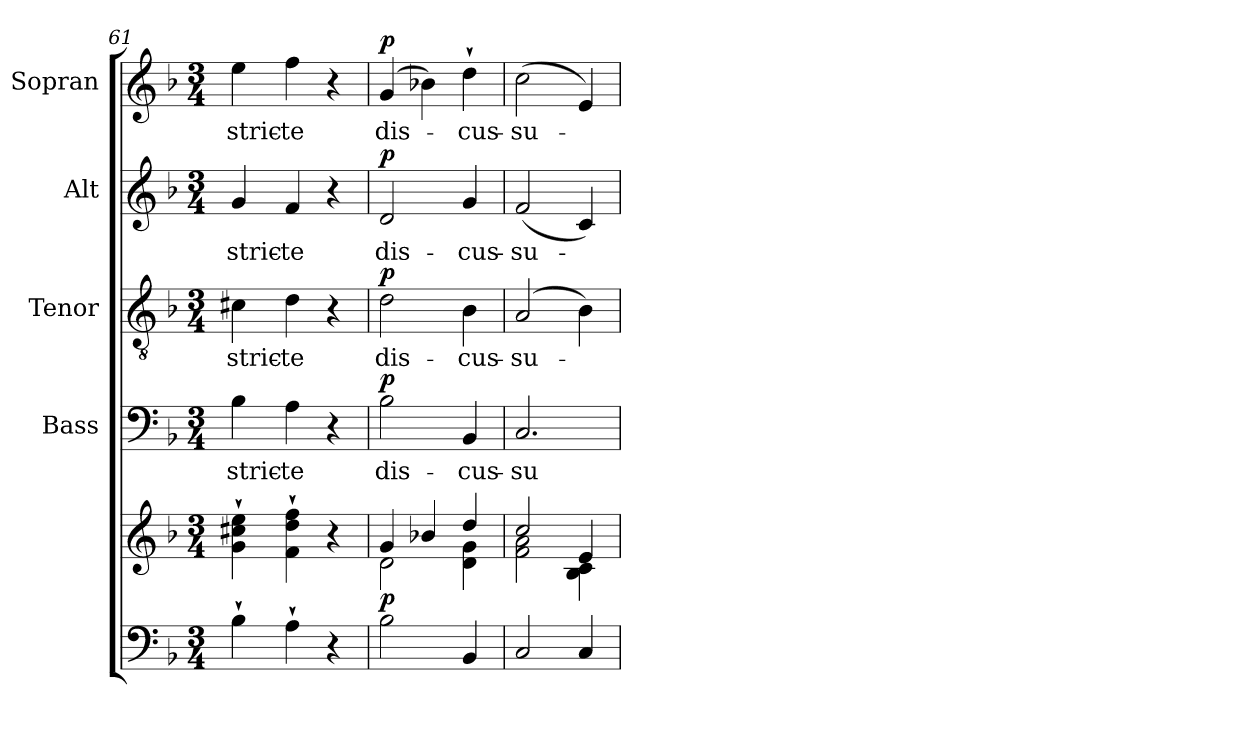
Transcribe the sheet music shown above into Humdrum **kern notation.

**kern	**kern	**dynam	**kern	**text	**dynam	**kern	**text	**dynam	**kern	**text	**dynam	**kern	**text	**dynam
*part5	*part5	*part5	*part4	*part4	*part4	*part3	*part3	*part3	*part2	*part2	*part2	*part1	*part1	*part1
*staff6	*staff5	*staff5/6	*staff4	*staff4	*staff4	*staff3	*staff3	*staff3	*staff2	*staff2	*staff2	*staff1	*staff1	*staff1
*	*	*	*I"Bass	*	*	*I"Tenor	*	*	*I"Alt	*	*	*I"Sopran	*	*
*	*	*	*I'B.	*	*	*I'T.	*	*	*I'A.	*	*	*I'S.	*	*
*clefF4	*clefG2	*	*clefF4	*	*	*clefGv2	*	*	*clefG2	*	*	*clefG2	*	*
*k[b-]	*k[b-]	*	*k[b-]	*	*	*k[b-]	*	*	*k[b-]	*	*	*k[b-]	*	*
*F:	*F:	*	*F:	*	*	*F:	*	*	*F:	*	*	*F:	*	*
*M3/4	*M3/4	*	*M3/4	*	*	*M3/4	*	*	*M3/4	*	*	*M3/4	*	*
=61	=61	=61	=61	=61	=61	=61	=61	=61	=61	=61	=61	=61	=61	=61
!	!	!	!	!LO:LY:b	!	!	!LO:LY:b	!	!	!LO:LY:b	!	!	!LO:LY:b	!
4B-`>\	4g\`> 4cc#X\`> 4ee\`>	.	4B-\	stric-	.	4c#X\	stric-	.	4g/	stric-	.	4ee\	stric-	.
!	!	!	!	!LO:LY:b	!	!	!LO:LY:b	!	!	!LO:LY:b	!	!	!LO:LY:b	!
4A`>\	4f\`> 4dd\`> 4ff\`>	.	4A\	-te	.	4d\	-te	.	4f/	-te	.	4ff\	-te	.
4r	4r	.	4r	.	.	4r	.	.	4r	.	.	4r	.	.
=62	=62	=62	=62	=62	=62	=62	=62	=62	=62	=62	=62	=62	=62	=62
*	*^	*	*	*	*	*	*	*	*	*	*	*	*	*
!	!	!	!LO:DY:b	!	!LO:LY:b	!LO:DY:a	!	!LO:LY:b	!LO:DY:a	!	!LO:LY:b	!LO:DY:a	!	!LO:LY:b	!LO:DY:a
2B-\	4g/	2d\	p	2B-\	dis-	p	2d\	dis-	p	2d/	dis-	p	(4g/	dis-	p
.	4b-X/	.	.	.	.	.	.	.	.	.	.	.	4b-X\)	.	.
!	!	!	!	!	!LO:LY:b	!	!	!LO:LY:b	!	!	!LO:LY:b	!	!	!LO:LY:b	!
4BB-/	4dd/	4d\ 4g\	.	4BB-/	-cus-	.	4B-\	-cus-	.	4g/	-cus-	.	4dd`>\	-cus-	.
=63	=63	=63	=63	=63	=63	=63	=63	=63	=63	=63	=63	=63	=63	=63	=63
!	!	!	!	!	!LO:LY:b	!	!	!LO:LY:b	!	!	!LO:LY:b	!	!	!LO:LY:b	!
2C/	2cc/	2f\ 2a\	.	2.C/	-su-	.	(2A/	-su-	.	(<2f/	-su-	.	(>2cc\	-su-	.
4C/	4e/	4B-\ 4c\	.	.	.	.	4B-\)	.	.	4c/)	.	.	4e/)	.	.
*	*v	*v	*	*	*	*	*	*	*	*	*	*	*	*	*
=	=	=	=	=	=	=	=	=	=	=	=	=	=	=
*-	*-	*-	*-	*-	*-	*-	*-	*-	*-	*-	*-	*-	*-	*-
